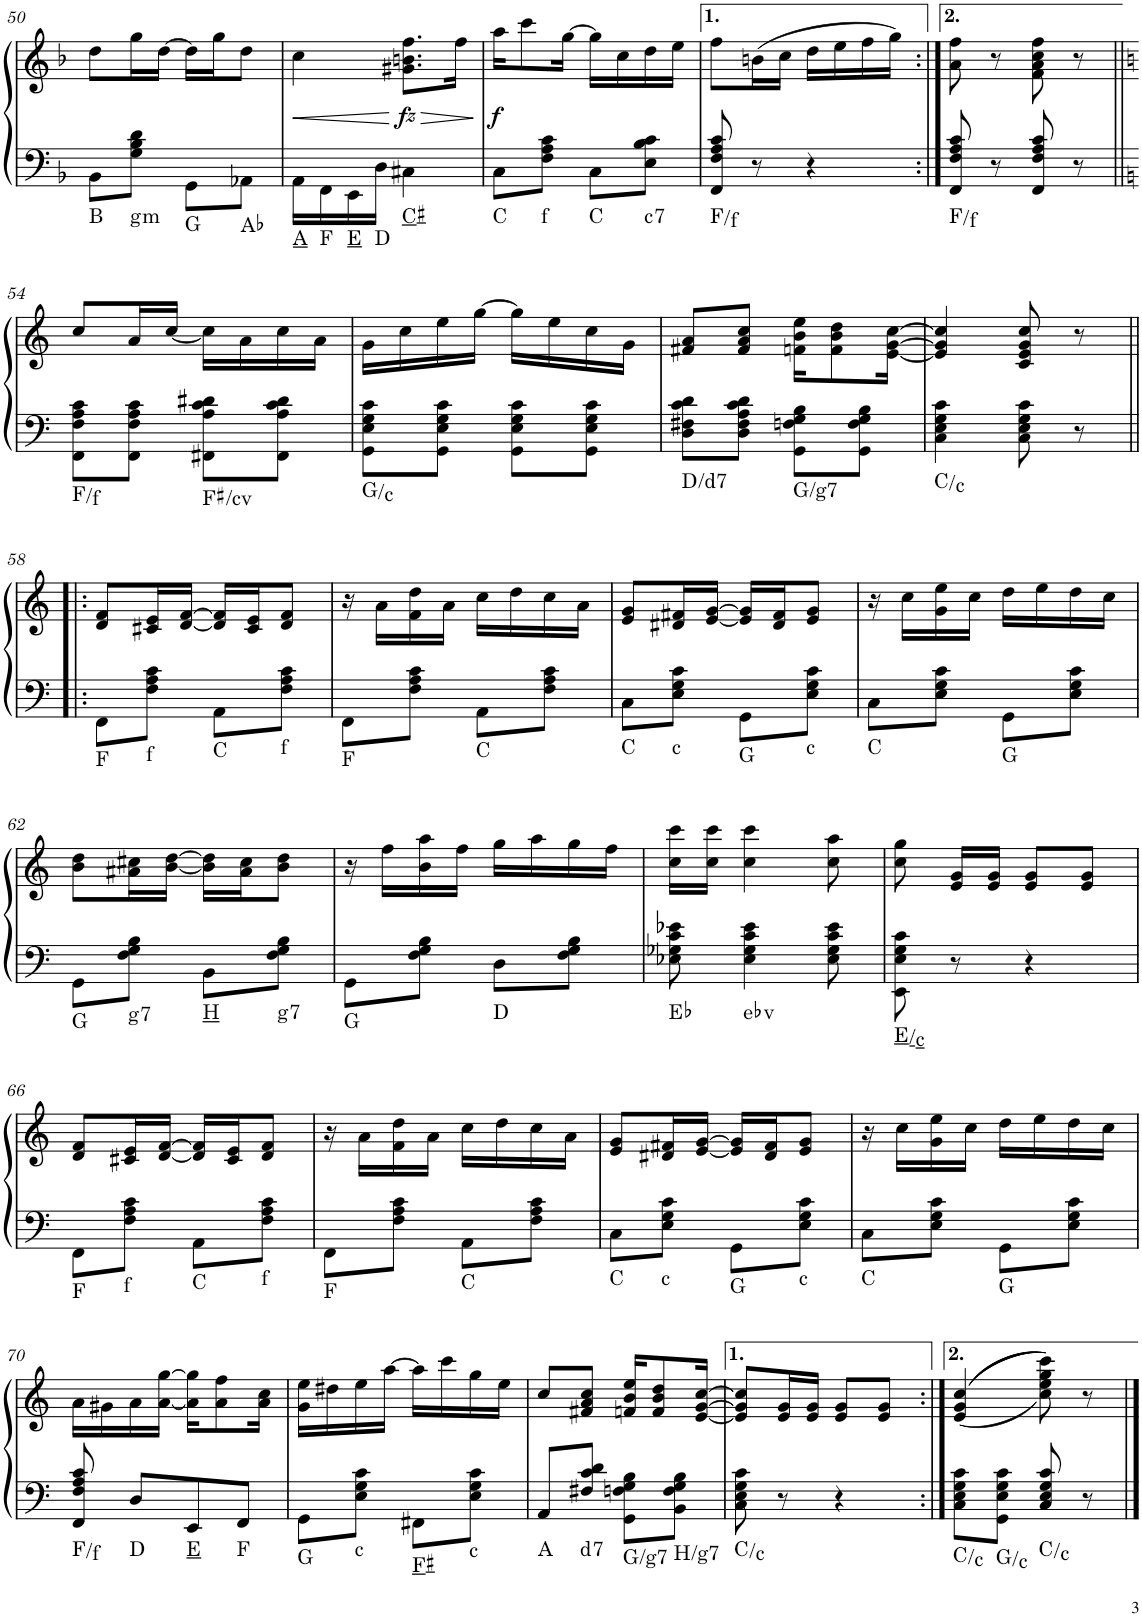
**kern	**kern	**dynam	**harte
*part1	*part1	*part1	*part1
*staff2	*staff1	*staff1/2	*
*I"Piano	*	*	*
!!LO:PB:g=z
*clefF4	*clefG2	*	*
*k[b-]	*k[b-]	*	*
*M2/4	*M2/4	*	*
=50	=50	=50	=50
8BB-\L	8dd\L	.	Bb:maj
!	!	!	!LO:H:kt=m
8G\ 8B-\ 8d\J	16gg\L	.	G:min
.	[16dd\JJ	.	.
8GG\L	16dd\LL]	.	G:maj
.	16gg\J	.	.
8AA-X\J	8dd\J	.	Ab:maj
=51	=51	=51	=51
!	!	!LO:HP:b	!
*	*^	*	*
*	*	*^	*	*
*	*	*	*^	*	*
16AA\LL	4cc\	16ryy	8ryy	8.ryy	<	A:maj
16FF\	.	4..ryy	.	.	.	F:maj
16EE\	.	.	4.ryy	.	.	E:maj
16D\JJ	.	.	.	4ryy	.	D:maj
!	!	!	!	!	!LO:HP:n=1:b	!
!	!	!	!	!	!LO:DY:n=1:b	!
4C#X\	8.g#X\ 8.bn\ 8.ff\L	.	.	.	[ > fz	C#:maj
.	16ff\Jk	.	.	16ryy	.	.
.	.	.	.	.	]	.
=52	=52	=52	=52	=52	=52	=52
!	!	!	!	!	!LO:DY:b	!
*	*	*v	*v	*v	*	*
8C\L	16aa\KL	8ryy	f	C:maj
.	8ccc\	.	.	.
8F\ 8A\ 8c\J	.	4.ryy	.	F:maj
.	[>16gg\Jk	.	.	.
8C\L	16gg\LL]	.	.	C:maj
.	16cc\	.	.	.
!	!	!	!	!LO:H:kt=7
8E\ 8B-\ 8c\J	16dd\	.	.	C:7
.	16ee\JJ	.	.	.
*	*v	*v	*	*
=53	=53	=53	=53
8FF/ 8F/ 8A/ 8c/	8ff\L	.	F:maj
8r	(16bn\L	.	.
.	16cc\JJ	.	.
4r	16dd\LL	.	.
.	16ee\	.	.
.	16ff\	.	.
.	16gg\JJ)	.	.
=53X3:|!	=53X3:|!	=53X3:|!	=53X3:|!
8FF/ 8F/ 8A/ 8c/	8a\ 8ff\	.	F:maj
8r	8r	.	.
8FF/ 8F/ 8A/ 8c/	8f\ 8a\ 8cc\ 8ff\	.	.
8r	8r	.	.
!!LO:LB:g=z
=54||	=54||	=54||	=54||
*k[]	*k[]	*	*
8FF\ 8F\ 8A\ 8c\L	8cc/L	.	F:maj
8FF\ 8F\ 8A\ 8c\J	16a/L	.	.
.	[<16cc/JJ	.	.
8FF#X\ 8A\ 8c\ 8d#X\L	16cc\LL]	.	F#:maj
.	16a\	.	.
8FF#\ 8A\ 8c\ 8d#\J	16cc\	.	.
.	16a\JJ	.	.
=55	=55	=55	=55
8GG\ 8E\ 8G\ 8c\L	16g\LL	.	G:maj/4
.	16cc\	.	.
8GG\ 8E\ 8G\ 8c\J	16ee\	.	.
.	[16gg\JJ	.	.
8GG\ 8E\ 8G\ 8c\L	16gg\LL]	.	.
.	16ee\	.	.
8GG\ 8E\ 8G\ 8c\J	16cc\	.	.
.	16g\JJ	.	.
=56	=56	=56	=56
8D\ 8F#X\ 8c\ 8d\L	8f#X/ 8a/L	.	D:maj
8D\ 8F#\ 8A\ 8c\ 8d\J	8f#/ 8a/ 8cc/J	.	.
8GG\ 8Fn\ 8G\ 8B\L	16fn\ 16b\ 16ee\KL	.	G:maj
.	8f\ 8b\ 8dd\	.	.
8GG\ 8F\ 8G\ 8B\J	.	.	.
.	[16e\ [16g\ [>16cc\Jk	.	.
=57	=57	=57	=57
4C\ 4E\ 4G\ 4c\	4e/] 4g/] 4cc/]	.	C:maj
8C\ 8E\ 8G\ 8c\	8c/ 8e/ 8g/ 8cc/	.	.
8r	8r	.	.
!!LO:LB:g=z
=58!|:	=58!|:	=58!|:	=58!|:
8FF\L	8d/ 8f/L	.	F:maj
8F\ 8A\ 8c\J	16c#X/ 16e/L	.	F:maj
.	[16d/ [>16f/JJ	.	.
8AA\L	16d/] 16f/]LL	.	C:maj
.	16c#/ 16e/J	.	.
8F\ 8A\ 8c\J	8d/ 8f/J	.	F:maj
=59	=59	=59	=59
8FF\L	16r	.	F:maj
.	16a\LL	.	.
8F\ 8A\ 8c\J	16f\ 16dd\	.	.
.	16a\JJ	.	.
8AA\L	16cc\LL	.	C:maj
.	16dd\	.	.
8F\ 8A\ 8c\J	16cc\	.	.
.	16a\JJ	.	.
=60	=60	=60	=60
8C\L	8e/ 8g/L	.	C:maj
8E\ 8G\ 8c\J	16d#X/ 16f#X/L	.	C:maj
.	[16e/ [>16g/JJ	.	.
8GG\L	16e/] 16g/]LL	.	G:maj
.	16d#/ 16f#/J	.	.
8E\ 8G\ 8c\J	8e/ 8g/J	.	C:maj
=61	=61	=61	=61
8C\L	16r	.	C:maj
.	16cc\LL	.	.
8E\ 8G\ 8c\J	16g\ 16ee\	.	.
.	16cc\JJ	.	.
8GG\L	16dd\LL	.	G:maj
.	16ee\	.	.
8E\ 8G\ 8c\J	16dd\	.	.
.	16cc\JJ	.	.
!!LO:LB:g=z
=62	=62	=62	=62
8GG\L	8b\ 8dd\L	.	G:maj
!	!	!	!LO:H:kt=7
8F\ 8G\ 8B\J	16a#X\ 16cc#X\L	.	G:7
.	[<16b\ [16dd\JJ	.	.
8BB\L	16b\] 16dd\]LL	.	B:maj
.	16a#\ 16cc#\J	.	.
!	!	!	!LO:H:kt=7
8F\ 8G\ 8B\J	8b\ 8dd\J	.	G:7
=63	=63	=63	=63
8GG\L	16r	.	G:maj
.	16ff\LL	.	.
8F\ 8G\ 8B\J	16b\ 16aa\	.	.
.	16ff\JJ	.	.
8D\L	16gg\LL	.	D:maj
.	16aa\	.	.
8F\ 8G\ 8B\J	16gg\	.	.
.	16ff\JJ	.	.
=64	=64	=64	=64
8E-X\ 8G-X\ 8c\ 8e-X\	16cc\ 16ccc\LL	.	Eb:maj
.	16cc\ 16ccc\JJ	.	.
!	!	!	!LO:H:kt=v
4E-\ 4G-\ 4c\ 4e-\	4cc\ 4ccc\	.	.
8E-\ 8G-\ 8c\ 8e-\	8cc\ 8aa\	.	.
=65	=65	=65	=65
8EE\ 8E\ 8G\ 8c\	8cc\ 8gg\	.	E:maj/b6
8r	16e/ 16g/LL	.	.
.	16e/ 16g/JJ	.	.
4r	8e/ 8g/L	.	.
.	8e/ 8g/J	.	.
!!LO:LB:g=z
=66	=66	=66	=66
8FF\L	8d/ 8f/L	.	F:maj
8F\ 8A\ 8c\J	16c#X/ 16e/L	.	F:maj
.	[16d/ [>16f/JJ	.	.
8AA\L	16d/] 16f/]LL	.	C:maj
.	16c#/ 16e/J	.	.
8F\ 8A\ 8c\J	8d/ 8f/J	.	F:maj
=67	=67	=67	=67
8FF\L	16r	.	F:maj
.	16a\LL	.	.
8F\ 8A\ 8c\J	16f\ 16dd\	.	.
.	16a\JJ	.	.
8AA\L	16cc\LL	.	C:maj
.	16dd\	.	.
8F\ 8A\ 8c\J	16cc\	.	.
.	16a\JJ	.	.
=68	=68	=68	=68
8C\L	8e/ 8g/L	.	C:maj
8E\ 8G\ 8c\J	16d#X/ 16f#X/L	.	C:maj
.	[16e/ [>16g/JJ	.	.
8GG\L	16e/] 16g/]LL	.	G:maj
.	16d#/ 16f#/J	.	.
8E\ 8G\ 8c\J	8e/ 8g/J	.	C:maj
=69	=69	=69	=69
8C\L	16r	.	C:maj
.	16cc\LL	.	.
8E\ 8G\ 8c\J	16g\ 16ee\	.	.
.	16cc\JJ	.	.
8GG\L	16dd\LL	.	G:maj
.	16ee\	.	.
8E\ 8G\ 8c\J	16dd\	.	.
.	16cc\JJ	.	.
!!LO:LB:g=z
=70	=70	=70	=70
*	*^	*	*
8FF/ 8F/ 8A/ 8c/	16a\LL	4.ryy	.	F:maj
.	16g#X\	.	.	.
8D/L	16a\	.	.	D:maj
.	[<16a\ [16gg\JJ	.	.	.
8EE/	16a\] 16gg\]KL	.	.	E:maj
.	8a\ 8ff\	.	.	.
8FF/J	.	8ryy	.	F:maj
.	16a\ 16cc\Jk	.	.	.
*	*v	*v	*	*
=71	=71	=71	=71
8GG\L	16g\ 16ee\LL	.	G:maj
.	16dd#X\	.	.
8E\ 8G\ 8c\J	16ee\	.	C:maj
.	[16aa\JJ	.	.
8FF#X\L	16aa\LL]	.	F#:maj
.	16ccc\	.	.
8E\ 8G\ 8c\J	16gg\	.	C:maj
.	16ee\JJ	.	.
=72	=72	=72	=72
*	*^	*	*
8AA/L	8cc/L	4.ryy	.	A:maj
!	!	!	!	!LO:H:kt=7
8F#X/ 8c/ 8d/J	8f#X/ 8a/ 8cc/J	.	.	D:7
8GG\ 8Fn\ 8G\ 8B\L	16fn/ 16b/ 16ee/KL	.	.	G:maj
.	8f/ 8b/ 8dd/	.	.	.
8BB\ 8F\ 8G\ 8B\J	.	8ryy	.	B:maj
.	[16e/ [>16g/ [>16cc/Jk	.	.	.
*	*v	*v	*	*
=73	=73	=73	=73
8C\ 8E\ 8G\ 8c\	8e/] 8g/] 8cc/]L	.	C:maj
8r	16e/ 16g/L	.	.
.	16e/ 16g/JJ	.	.
4r	8e/ 8g/L	.	.
.	8e/ 8g/J	.	.
=73X4:|!	=73X4:|!	=73X4:|!	=73X4:|!
*	*^	*	*
8C\ 8E\ 8G\ 8c\L	(>((<4e/ 4g/ 4cc/	8ryy	.	C:maj
8GG\ 8E\ 8G\ 8c\J	.	4.ryy	.	G:maj/4
8C/ 8E/ 8G/ 8c/	8cc\ 8ee\ 8gg\ 8ccc\)))	.	.	C:maj
8r	8r	.	.	.
*	*v	*v	*	*
==	==	==	==
*-	*-	*-	*-
